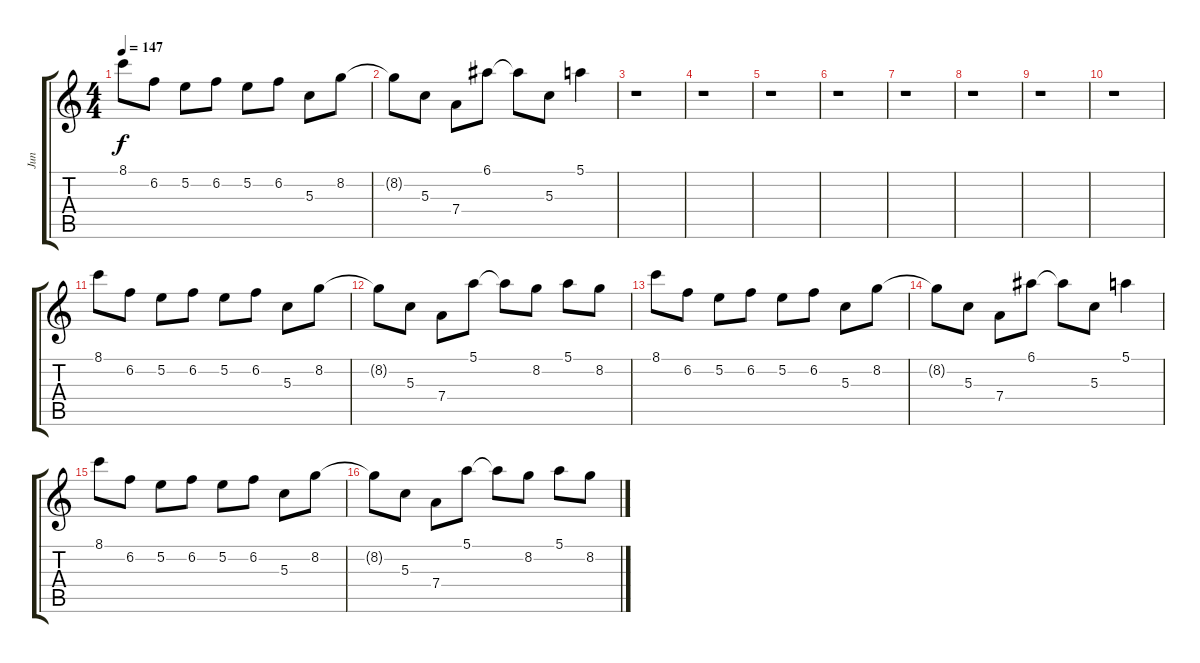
\track ("Jun" "Jun") {instrument distortionguitar}
\staff {score tabs}
\tuning (E4 B3 G3 D3 A2 E2) {hide}
\ts (4 4)
\tempo 147
\clef g2
\ks c
8.1.8{dy f} 6.2.8 5.2.8 6.2.8 5.2.8 6.2.8 5.3.8 8.2.8 |
8.2{t}.8 5.3.8 7.4.8 6.1.8 6.1{t}.8 5.3.8 5.1.4 |
r.1 |
r.1 |
r.1 |
r.1 |
r.1 |
r.1 |
r.1 |
r.1 |
8.1.8 6.2.8 5.2.8 6.2.8 5.2.8 6.2.8 5.3.8 8.2.8 |
8.2{t}.8 5.3.8 7.4.8 5.1.8 5.1{t}.8 8.2.8 5.1.8 8.2.8 |
8.1.8 6.2.8 5.2.8 6.2.8 5.2.8 6.2.8 5.3.8 8.2.8 |
8.2{t}.8 5.3.8 7.4.8 6.1.8 6.1{t}.8 5.3.8 5.1.4 |
8.1.8 6.2.8 5.2.8 6.2.8 5.2.8 6.2.8 5.3.8 8.2.8 |
8.2{t}.8 5.3.8 7.4.8 5.1.8 5.1{t}.8 8.2.8 5.1.8 8.2.8
